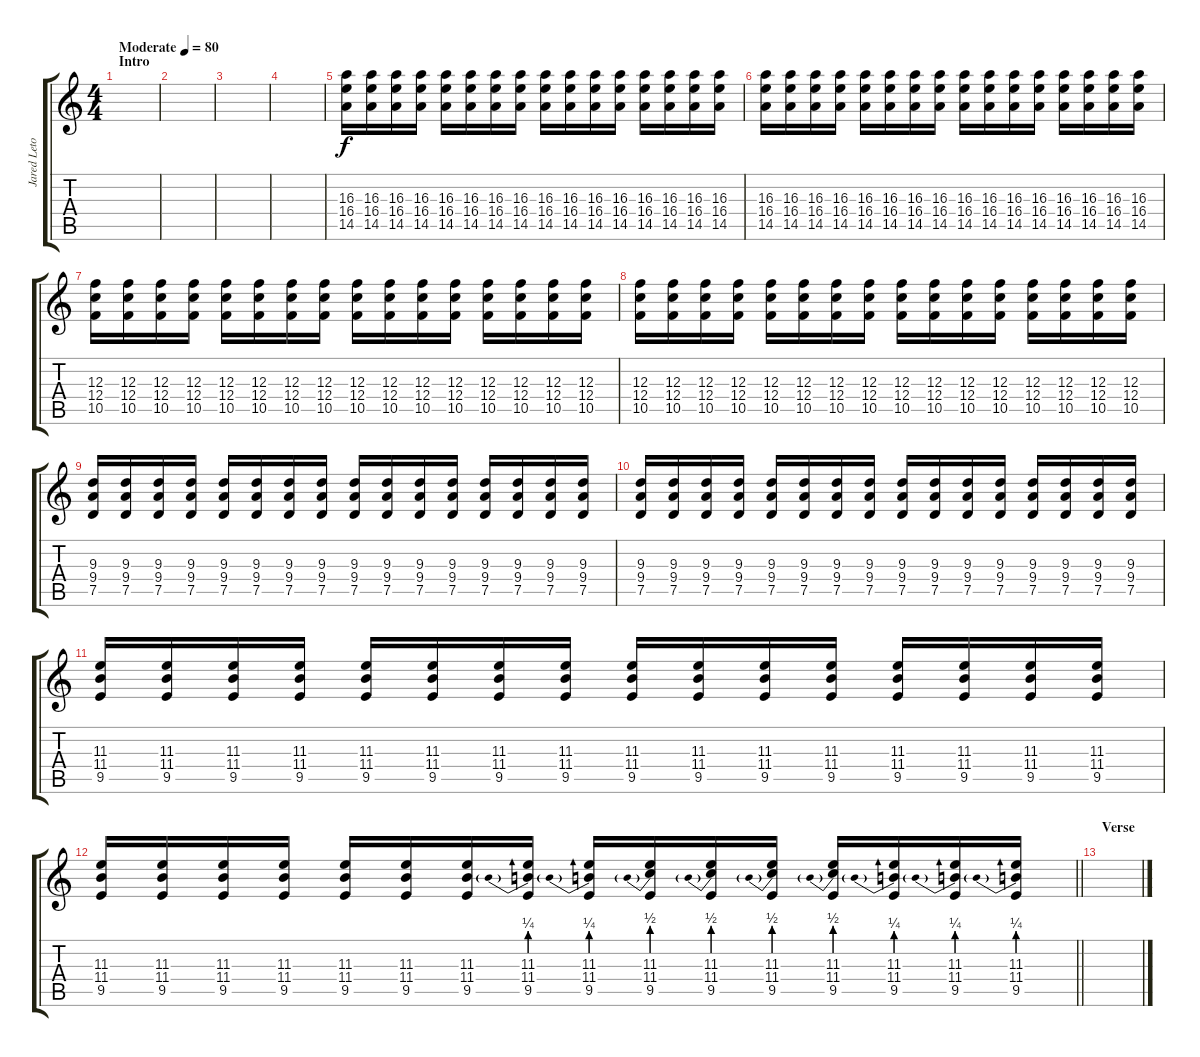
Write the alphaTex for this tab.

\track ("Jared Leto - Guiter" "Jared Leto") {instrument overdrivenguitar}
\staff {score tabs}
\tuning (D4 A3 F3 C3 G2 C2) {hide}
\ts (4 4)
\section ("" "Intro")
\tempo (80 "Moderate")
\clef g2
\ks c
|
|
|
|
(16.3 16.4 14.5).16 (16.3 16.4 14.5).16 (16.3 16.4 14.5).16 (16.3 16.4 14.5).16 (16.3 16.4 14.5).16 (16.3 16.4 14.5).16 (16.3 16.4 14.5).16 (16.3 16.4 14.5).16 (16.3 16.4 14.5).16 (16.3 16.4 14.5).16 (16.3 16.4 14.5).16 (16.3 16.4 14.5).16 (16.3 16.4 14.5).16 (16.3 16.4 14.5).16 (16.3 16.4 14.5).16 (16.3 16.4 14.5).16 |
(16.3 16.4 14.5).16 (16.3 16.4 14.5).16 (16.3 16.4 14.5).16 (16.3 16.4 14.5).16 (16.3 16.4 14.5).16 (16.3 16.4 14.5).16 (16.3 16.4 14.5).16 (16.3 16.4 14.5).16 (16.3 16.4 14.5).16 (16.3 16.4 14.5).16 (16.3 16.4 14.5).16 (16.3 16.4 14.5).16 (16.3 16.4 14.5).16 (16.3 16.4 14.5).16 (16.3 16.4 14.5).16 (16.3 16.4 14.5).16 |
(12.3 12.4 10.5).16 (12.3 12.4 10.5).16 (12.3 12.4 10.5).16 (12.3 12.4 10.5).16 (12.3 12.4 10.5).16 (12.3 12.4 10.5).16 (12.3 12.4 10.5).16 (12.3 12.4 10.5).16 (12.3 12.4 10.5).16 (12.3 12.4 10.5).16 (12.3 12.4 10.5).16 (12.3 12.4 10.5).16 (12.3 12.4 10.5).16 (12.3 12.4 10.5).16 (12.3 12.4 10.5).16 (12.3 12.4 10.5).16 |
(12.3 12.4 10.5).16 (12.3 12.4 10.5).16 (12.3 12.4 10.5).16 (12.3 12.4 10.5).16 (12.3 12.4 10.5).16 (12.3 12.4 10.5).16 (12.3 12.4 10.5).16 (12.3 12.4 10.5).16 (12.3 12.4 10.5).16 (12.3 12.4 10.5).16 (12.3 12.4 10.5).16 (12.3 12.4 10.5).16 (12.3 12.4 10.5).16 (12.3 12.4 10.5).16 (12.3 12.4 10.5).16 (12.3 12.4 10.5).16 |
(9.3 9.4 7.5).16 (9.3 9.4 7.5).16 (9.3 9.4 7.5).16 (9.3 9.4 7.5).16 (9.3 9.4 7.5).16 (9.3 9.4 7.5).16 (9.3 9.4 7.5).16 (9.3 9.4 7.5).16 (9.3 9.4 7.5).16 (9.3 9.4 7.5).16 (9.3 9.4 7.5).16 (9.3 9.4 7.5).16 (9.3 9.4 7.5).16 (9.3 9.4 7.5).16 (9.3 9.4 7.5).16 (9.3 9.4 7.5).16 |
(9.3 9.4 7.5).16 (9.3 9.4 7.5).16 (9.3 9.4 7.5).16 (9.3 9.4 7.5).16 (9.3 9.4 7.5).16 (9.3 9.4 7.5).16 (9.3 9.4 7.5).16 (9.3 9.4 7.5).16 (9.3 9.4 7.5).16 (9.3 9.4 7.5).16 (9.3 9.4 7.5).16 (9.3 9.4 7.5).16 (9.3 9.4 7.5).16 (9.3 9.4 7.5).16 (9.3 9.4 7.5).16 (9.3 9.4 7.5).16 |
(11.3 11.4 9.5).16 (11.3 11.4 9.5).16 (11.3 11.4 9.5).16 (11.3 11.4 9.5).16 (11.3 11.4 9.5).16 (11.3 11.4 9.5).16 (11.3 11.4 9.5).16 (11.3 11.4 9.5).16 (11.3 11.4 9.5).16 (11.3 11.4 9.5).16 (11.3 11.4 9.5).16 (11.3 11.4 9.5).16 (11.3 11.4 9.5).16 (11.3 11.4 9.5).16 (11.3 11.4 9.5).16 (11.3 11.4 9.5).16 |
\barLineRight lightlight
(11.3 11.4 9.5).16 (11.3 11.4 9.5).16 (11.3 11.4 9.5).16 (11.3 11.4 9.5).16 (11.3 11.4 9.5).16 (11.3 11.4 9.5).16 (11.3 11.4 9.5).16 (11.3 11.4{be (prebend 0 1 60 1)} 9.5).16 (11.3 11.4{be (prebend 0 1 60 1)} 9.5).16 (11.3 11.4{be (prebend 0 2 60 2)} 9.5).16 (11.3 11.4{be (prebend 0 2 60 2)} 9.5).16 (11.3 11.4{be (prebend 0 2 60 2)} 9.5).16 (11.3 11.4{be (prebend 0 2 60 2)} 9.5).16 (11.3 11.4{be (prebend 0 1 60 1)} 9.5).16 (11.3 11.4{be (prebend 0 1 60 1)} 9.5).16 (11.3 11.4{be (prebend 0 1 60 1)} 9.5).16 |
\section ("" "Verse")
